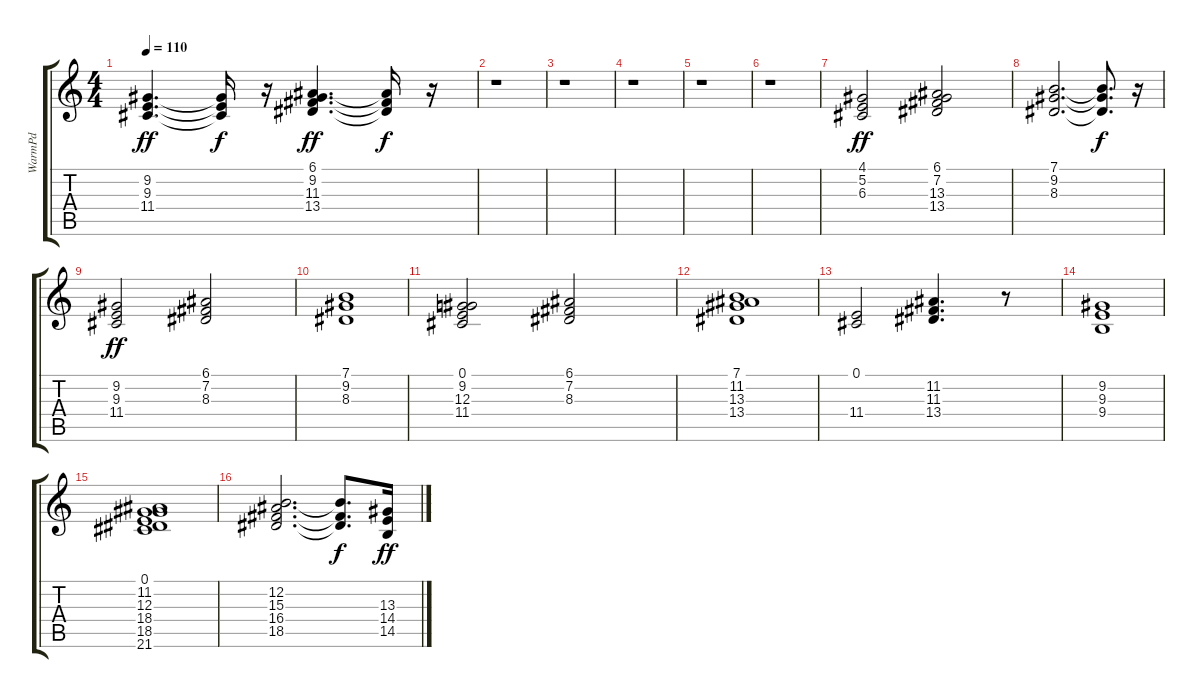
\track ("WarmPd" "WarmPd") {instrument pad2warm}
\staff {score tabs}
\tuning (E4 B3 G3 D3 A2 E2) {hide}
\ts (4 4)
\tempo 110
\clef g2
\ks c
(9.2 9.3 11.4).4{d dy ff} (9.2{t} 9.3{t} 11.4{t}).16{dy f} r.16 (6.1 9.2 11.3 13.4).4{d dy ff} (6.1{t} 11.3{t} 13.4{t}).16{dy f} r.16 |
r.1 |
r.1 |
r.1 |
r.1 |
r.1 |
(4.1 5.2 6.3).2{dy ff} (6.1 7.2 13.3 13.4).2 |
(7.1 9.2 8.3).2{d} (7.1{t} 9.2{t} 8.3{t}).8{d dy f} r.16 |
(9.2 9.3 11.4).2{dy ff} (6.1 7.2 8.3).2 |
(7.1 9.2 8.3).1 |
(0.1 9.2 12.3 11.4).2 (6.1 7.2 8.3).2 |
(7.1 11.2 13.3 13.4).1 |
(0.1 11.4).2 (11.2 11.3 13.4).4{d} r.8 |
(9.2 9.3 9.4).1 |
(0.1 11.2 12.3 18.4 18.5 21.6).1 |
(12.2 15.3 16.4 18.5).2{d} (12.2{t} 16.4{t} 18.5{t}).8{d dy f} (13.3 14.4 14.5).16{dy ff}
